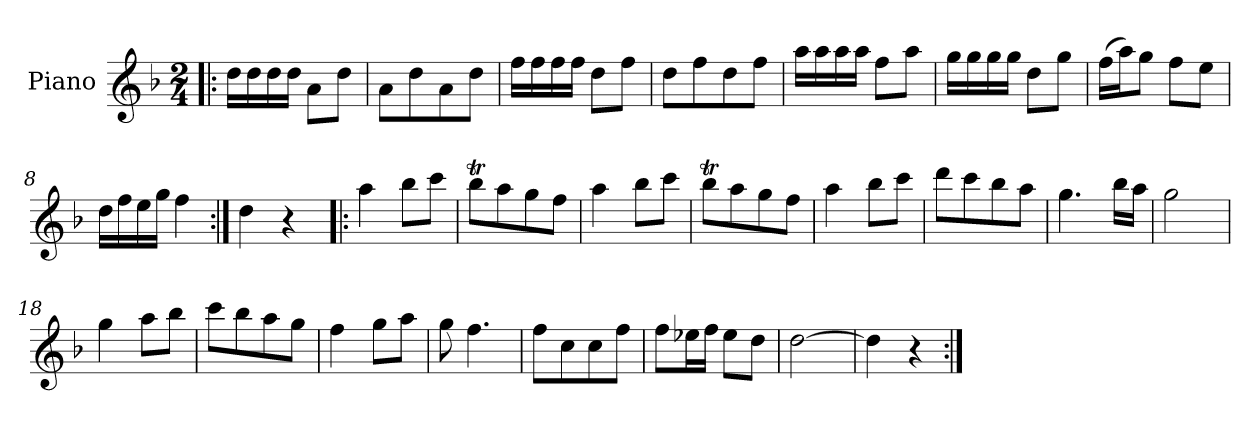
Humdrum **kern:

**kern
*part1
*staff1
*I"Piano
*I'Pno.
*clefG2
*k[b-]
*d:
*M2/4
=1!|:
16dd\LL
16dd\
16dd\
16dd\JJ
8a\L
8dd\J
=2
8a\L
8dd\
8a\
8dd\J
=3
16ff\LL
16ff\
16ff\
16ff\JJ
8dd\L
8ff\J
=4
8dd\L
8ff\
8dd\
8ff\J
=5
16aa\LL
16aa\
16aa\
16aa\JJ
8ff\L
8aa\J
=6
16gg\LL
16gg\
16gg\
16gg\JJ
8dd\L
8gg\J
!!LO:LB:g=z
=7
(>16ff\LL
16aa\J)
8gg\J
8ff\L
8ee\J
=8
16dd\LL
16ff\
16ee\
16gg\JJ
4ff\
=9:|!
4dd\
4r
=10!|:
4aa\
8bb-\L
8ccc\J
=11
8bb-T\L
8aa\
8gg\
8ff\J
=12
4aa\
8bb-\L
8ccc\J
=13
8bb-T\L
8aa\
8gg\
8ff\J
=14
4aa\
8bb-\L
8ccc\J
=15
8ddd\L
8ccc\
8bb-\
8aa\J
!!LO:LB:g=z
=16
4.gg\
16bb-\LL
16aa\JJ
=17
2gg\
=18
4gg\
8aa\L
8bb-\J
=19
8ccc\L
8bb-\
8aa\
8gg\J
=20
4ff\
8gg\L
8aa\J
=21
8gg\
4.ff\
=22
8ff\L
8cc\
8cc\
8ff\J
=23
8ff\L
16ee-X\L
16ff\JJ
8ee-\L
8dd\J
=24
[2dd\
=25
4dd\]
4r
=:|!
*-
